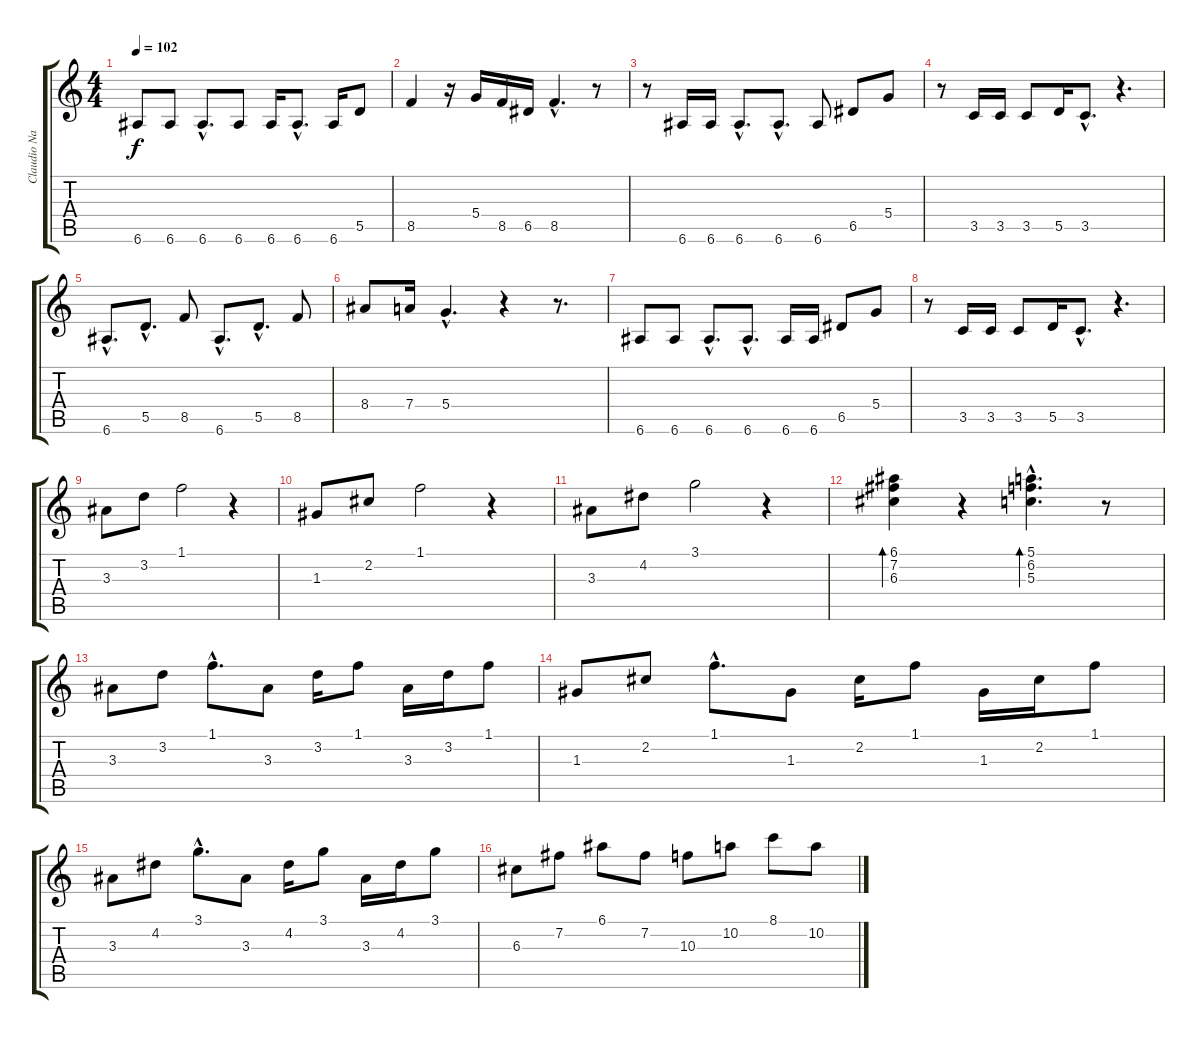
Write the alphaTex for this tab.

\track ("Claudio Narea" "Claudio Na") {instrument overdrivenguitar}
\staff {score tabs}
\tuning (E4 B3 G3 D3 A2 E2) {hide}
\ts (4 4)
\tempo 102
\clef g2
\ks c
6.6.8{dy f instrument overdrivenguitar} 6.6.8 6.6{hac}.8{d} 6.6.8 6.6.16 6.6{hac}.8{d} 6.6.16 5.5.8 |
8.5.4 r.16 5.4.16 8.5.16 6.5.16 8.5{hac}.4{d} r.8 |
r.8 6.6.16 6.6.16 6.6{hac}.8{d} 6.6{hac}.8{d} 6.6.8 6.5.8 5.4.8 |
r.8 3.5.16 3.5.16 3.5.8 5.5.16 3.5{hac}.8{d} r.4{d} |
6.6{hac}.8{d} 5.5{hac}.8{d} 8.5.8 6.6{hac}.8{d} 5.5{hac}.8{d} 8.5.8 |
8.4.8 7.4.16 5.4{hac}.4{d} r.4 r.8{d} |
6.6.8 6.6.8 6.6{hac}.8{d} 6.6{hac}.8{d} 6.6.16 6.6.16 6.5.8 5.4.8 |
r.8 3.5.16 3.5.16 3.5.8 5.5.16 3.5{hac}.8{d} r.4{d} |
3.3.8 3.2.8 1.1.2 r.4 |
1.3.8 2.2.8 1.1.2 r.4 |
3.3.8 4.2.8 3.1.2 r.4 |
(6.1 7.2 6.3).4{bd 480} r.4 (5.1{hac} 6.2{hac} 5.3{hac}).4{d bd 480} r.8 |
3.3.8 3.2.8 1.1{hac}.8{d} 3.3.8 3.2.16 1.1.8 3.3.16 3.2.16 1.1.8 |
1.3.8 2.2.8 1.1{hac}.8{d} 1.3.8 2.2.16 1.1.8 1.3.16 2.2.16 1.1.8 |
3.3.8 4.2.8 3.1{hac}.8{d} 3.3.8 4.2.16 3.1.8 3.3.16 4.2.16 3.1.8 |
6.3.8 7.2.8 6.1.8 7.2.8 10.3.8 10.2.8 8.1.8 10.2.8
